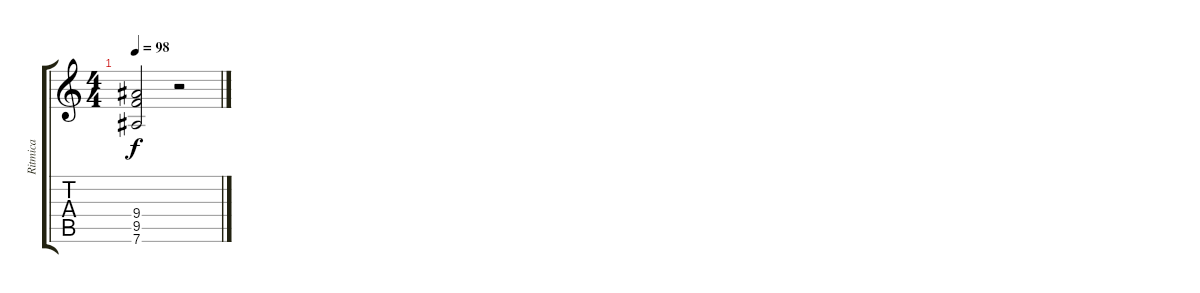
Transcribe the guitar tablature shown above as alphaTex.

\track ("Ritmica" "Ritmica") {instrument distortionguitar}
\staff {score tabs}
\tuning (Eb4 Bb3 Gb3 Db3 Ab2 Eb2) {hide}
\ts (4 4)
\tempo 98
\clef g2
\ks c
(9.4{t} 9.5{t} 7.6{t}).2{dy f} r.2
